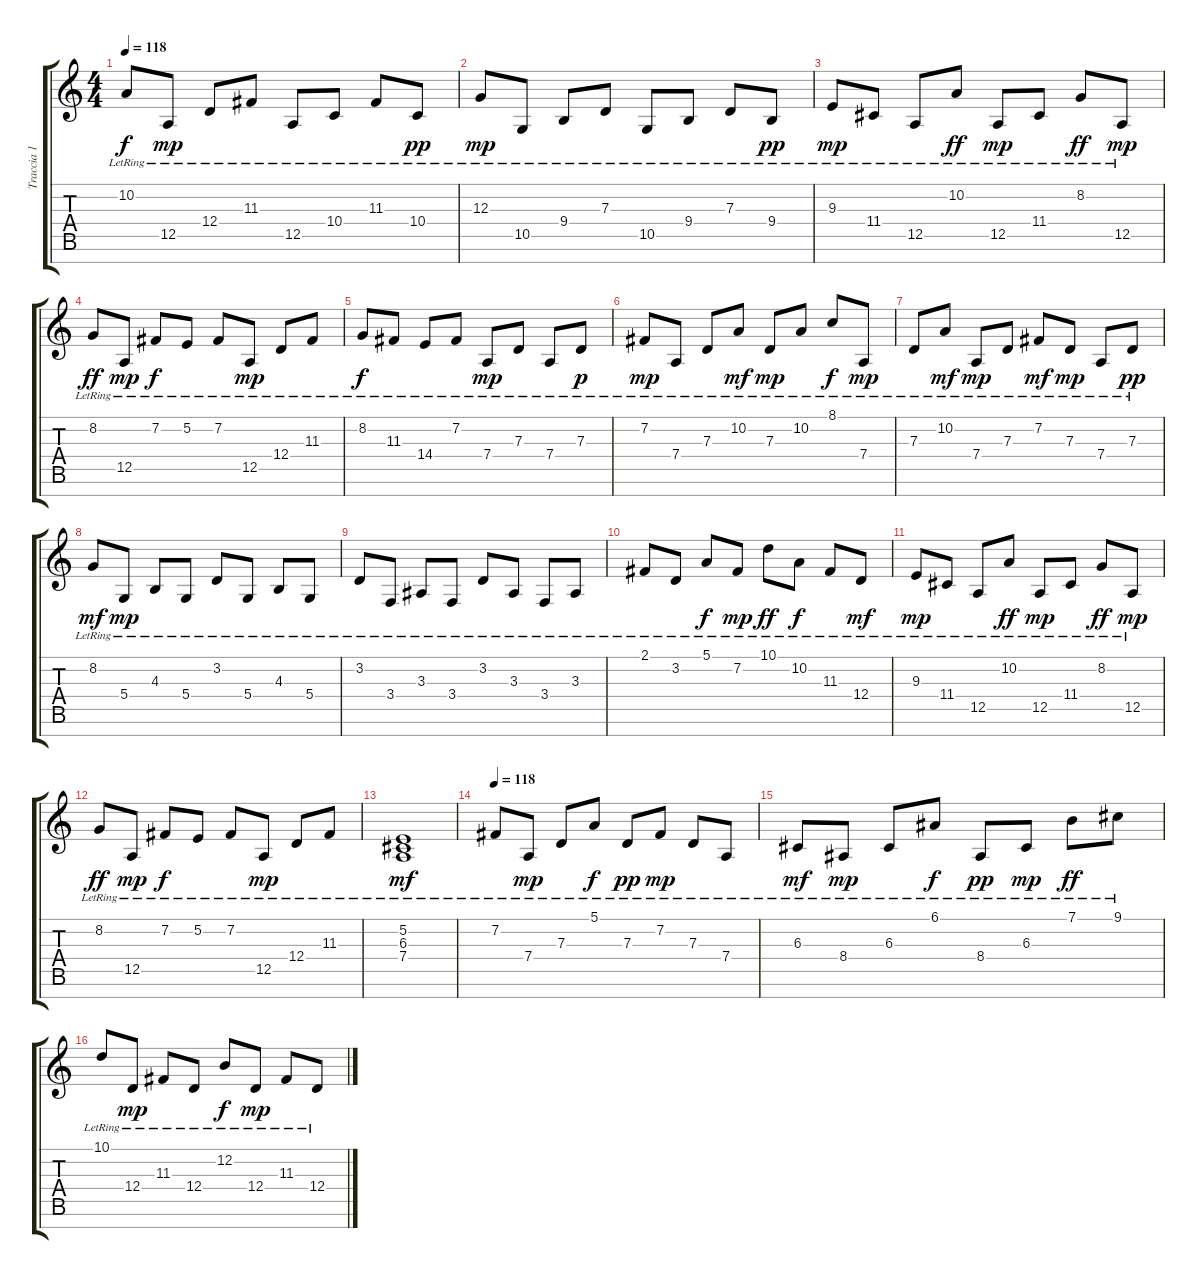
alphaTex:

\track ("Traccia 1" "Traccia 1") {instrument acousticgrandpiano}
\staff {score tabs}
\tuning (E4 B3 G3 D3 A2 E2 B1) {hide}
\ts (4 4)
\tempo 118
\clef g2
\ks c
10.2{lr}.8{dy f} 12.5{lr}.8{dy mp} 12.4{lr}.8 11.3{lr}.8 12.5{lr}.8 10.4{lr}.8 11.3{lr}.8 10.4{lr}.8{dy pp} |
12.3{lr}.8{dy mp} 10.5{lr}.8 9.4{lr}.8 7.3{lr}.8 10.5{lr}.8 9.4{lr}.8 7.3{lr}.8 9.4{lr}.8{dy pp} |
9.3{lr}.8{dy mp} 11.4{lr}.8 12.5{lr}.8 10.2{lr}.8{dy ff} 12.5{lr}.8{dy mp} 11.4{lr}.8 8.2{lr}.8{dy ff} 12.5{lr}.8{dy mp} |
8.2{lr}.8{dy ff} 12.5{lr}.8{dy mp} 7.2{lr}.8{dy f} 5.2{lr}.8 7.2{lr}.8 12.5{lr}.8{dy mp} 12.4{lr}.8 11.3{lr}.8 |
8.2{lr}.8{dy f} 11.3{lr}.8 14.4{lr}.8 7.2{lr}.8 7.4{lr}.8{dy mp} 7.3{lr}.8 7.4{lr}.8 7.3{lr}.8{dy p} |
7.2{lr}.8{dy mp} 7.4{lr}.8 7.3{lr}.8 10.2{lr}.8{dy mf} 7.3{lr}.8{dy mp} 10.2{lr}.8 8.1{lr}.8{dy f} 7.4{lr}.8{dy mp} |
7.3{lr}.8 10.2{lr}.8{dy mf} 7.4{lr}.8{dy mp} 7.3{lr}.8 7.2{lr}.8{dy mf} 7.3{lr}.8{dy mp} 7.4{lr}.8 7.3{lr}.8{dy pp} |
8.2{lr}.8{dy mf} 5.4{lr}.8{dy mp} 4.3{lr}.8 5.4{lr}.8 3.2{lr}.8 5.4{lr}.8 4.3{lr}.8 5.4{lr}.8 |
3.2{lr}.8 3.4{lr}.8 3.3{lr}.8 3.4{lr}.8 3.2{lr}.8 3.3{lr}.8 3.4{lr}.8 3.3{lr}.8 |
2.1{lr}.8 3.2{lr}.8 5.1{lr}.8{dy f} 7.2{lr}.8{dy mp} 10.1{lr}.8{dy ff} 10.2{lr}.8{dy f} 11.3{lr}.8 12.4{lr}.8{dy mf} |
9.3{lr}.8{dy mp} 11.4{lr}.8 12.5{lr}.8 10.2{lr}.8{dy ff} 12.5{lr}.8{dy mp} 11.4{lr}.8 8.2{lr}.8{dy ff} 12.5{lr}.8{dy mp} |
8.2{lr}.8{dy ff} 12.5{lr}.8{dy mp} 7.2{lr}.8{dy f} 5.2{lr}.8 7.2{lr}.8 12.5{lr}.8{dy mp} 12.4{lr}.8 11.3{lr}.8 |
(5.2{lr} 6.3{lr} 7.4{lr}).1{dy mf} |
\tempo 118
7.2{lr}.8 7.4{lr}.8{dy mp} 7.3{lr}.8 5.1{lr}.8{dy f} 7.3{lr}.8{dy pp} 7.2{lr}.8{dy mp} 7.3{lr}.8 7.4{lr}.8 |
6.3{lr}.8{dy mf} 8.4{lr}.8{dy mp} 6.3{lr}.8 6.1{lr}.8{dy f} 8.4{lr}.8{dy pp} 6.3{lr}.8{dy mp} 7.1{lr}.8{dy ff} 9.1{lr}.8 |
10.1{lr}.8 12.4{lr}.8{dy mp} 11.3{lr}.8 12.4{lr}.8 12.2{lr}.8{dy f} 12.4{lr}.8{dy mp} 11.3{lr}.8 12.4{lr}.8
